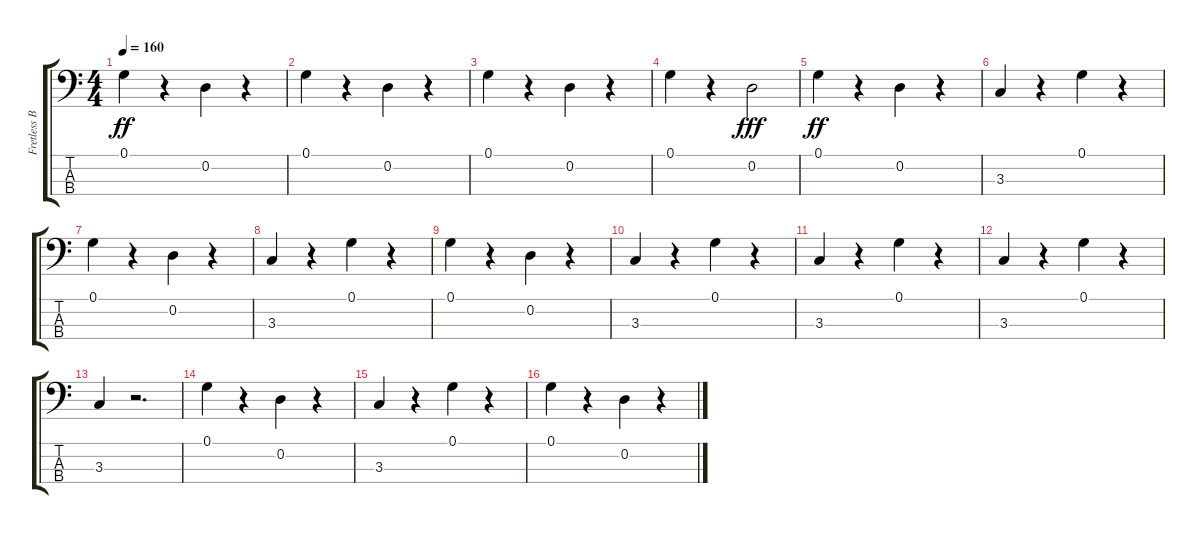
\track ("Fretless Bass" "Fretless B") {instrument fretlessbass}
\staff {score tabs}
\tuning (G2 D2 A1 E1) {hide}
\ts (4 4)
\tempo 160
\clef f4
\ks c
0.1.4{dy ff} r.4 0.2.4 r.4 |
0.1.4 r.4 0.2.4 r.4 |
0.1.4 r.4 0.2.4 r.4 |
0.1.4 r.4 0.2.2{dy fff} |
0.1.4{dy ff} r.4 0.2.4 r.4 |
3.3.4 r.4 0.1.4 r.4 |
0.1.4 r.4 0.2.4 r.4 |
3.3.4 r.4 0.1.4 r.4 |
0.1.4 r.4 0.2.4 r.4 |
3.3.4 r.4 0.1.4 r.4 |
3.3.4 r.4 0.1.4 r.4 |
3.3.4 r.4 0.1.4 r.4 |
3.3.4 r.2{d} |
0.1.4 r.4 0.2.4 r.4 |
3.3.4 r.4 0.1.4 r.4 |
0.1.4 r.4 0.2.4 r.4
